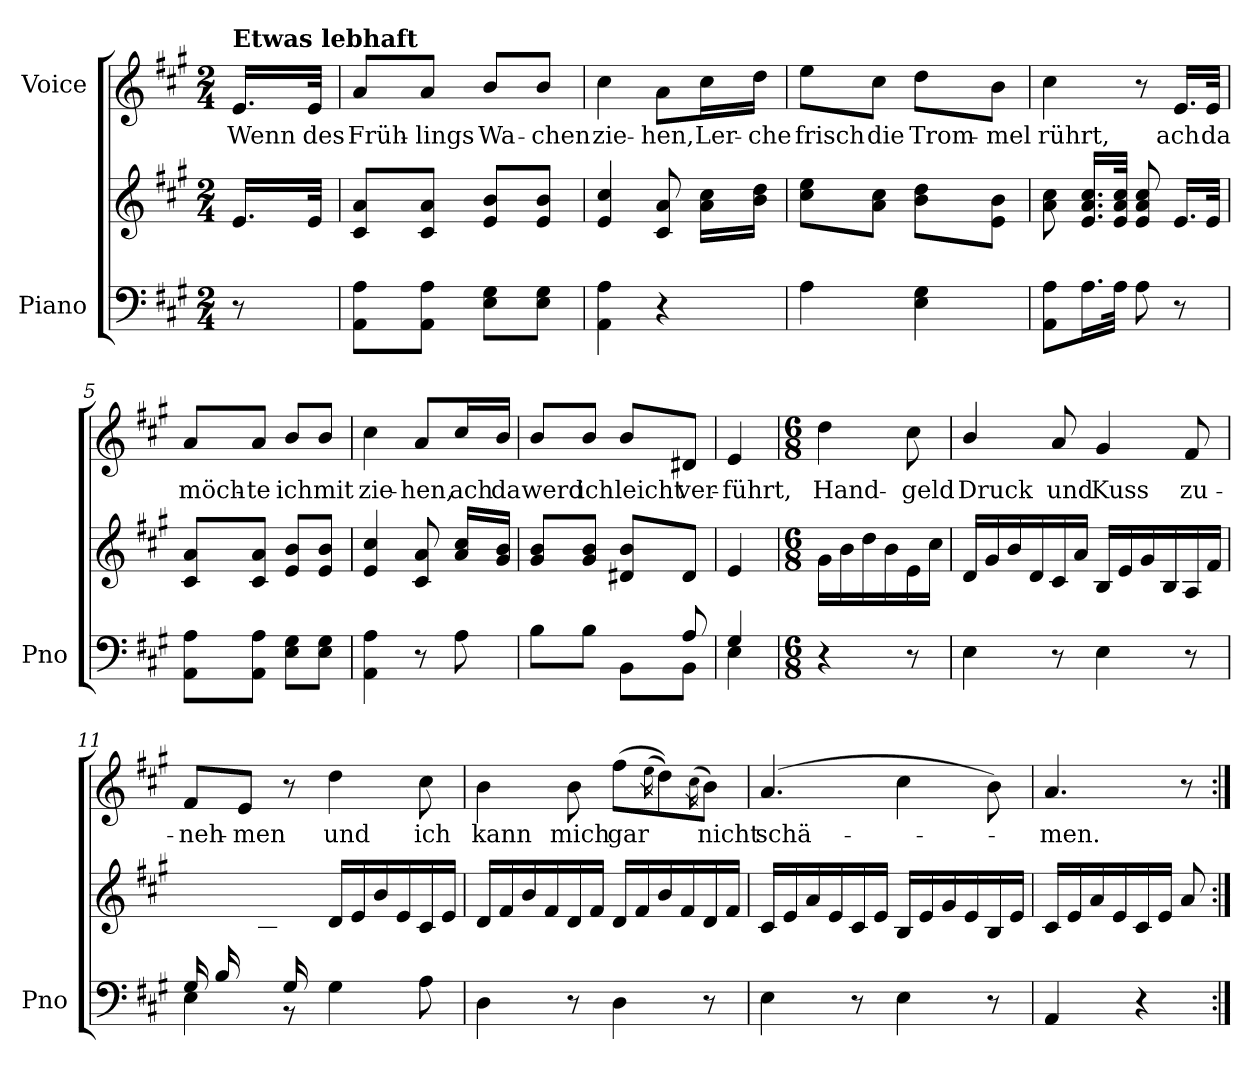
**kern	**kern	**kern	**text
*part2	*part2	*part1	*part1
*staff3	*staff2	*staff1	*staff1
*I"Piano	*	*I"Voice	*
*I'Pno	*	*	*
*clefF4	*clefG2	*clefG2	*
*k[f#c#g#]	*k[f#c#g#]	*k[f#c#g#]	*
*M2/4	*M2/4	*M2/4	*
=	=	=	=
!	!	!LO:TX:a:B:t=Etwas lebhaft	!
!	!	!	!LO:LY:b
8r	16.e/LL	16.e/LL	Wenn
!	!	!	!LO:LY:b
.	32e/JJk	32e/JJk	des
=1	=1	=1	=1
!	!	!	!LO:LY:b
8AA\ 8A\L	8c#/ 8a/L	8a/L	Früh-
!	!	!	!LO:LY:b
8AA\ 8A\J	8c#/ 8a/J	8a/J	-lings
!	!	!	!LO:LY:b
8E\ 8G#\L	8e/ 8b/L	8b/L	Wa-
!	!	!	!LO:LY:b
8E\ 8G#\J	8e/ 8b/J	8b/J	-chen
=2	=2	=2	=2
!	!	!	!LO:LY:b
4AA\ 4A\	4e/ 4cc#/	4cc#\	zie-
!	!	!	!LO:LY:b
4r	8c#/ 8a/	8a\L	-hen,
!	!	!	!LO:LY:b
.	16a\ 16cc#\LL	16cc#\L	Ler-
!	!	!	!LO:LY:b
.	16b\ 16dd\JJ	16dd\JJ	-che
=3	=3	=3	=3
!	!	!	!LO:LY:b
4A\	8cc#\ 8ee\L	8ee\L	frisch
!	!	!	!LO:LY:b
.	8a\ 8cc#\J	8cc#\J	die
!	!	!	!LO:LY:b
4E\ 4G#\	8b\ 8dd\L	8dd\L	Trom-
!	!	!	!LO:LY:b
.	8e\ 8b\J	8b\J	-mel
=4	=4	=4	=4
!	!	!	!LO:LY:b
8AA\ 8A\L	8a\ 8cc#\	4cc#\	rührt,
16.A\L	16.e/ 16.a/ 16.cc#/LL	.	.
32A\JJk	32e/ 32a/ 32cc#/JJk	.	.
8A\	8e/ 8a/ 8cc#/	8r	.
!	!	!	!LO:LY:b
8r	16.e/LL	16.e/LL	ach
!	!	!	!LO:LY:b
.	32e/JJk	32e/JJk	da
!!LO:LB:g=z
=5	=5	=5	=5
!	!	!	!LO:LY:b
8AA\ 8A\L	8c#/ 8a/L	8a/L	möch-
!	!	!	!LO:LY:b
8AA\ 8A\J	8c#/ 8a/J	8a/J	-te
!	!	!	!LO:LY:b
8E\ 8G#\L	8e/ 8b/L	8b/L	ich
!	!	!	!LO:LY:b
8E\ 8G#\J	8e/ 8b/J	8b/J	mit
=6	=6	=6	=6
!	!	!	!LO:LY:b
4AA\ 4A\	4e/ 4cc#/	4cc#\	zie-
!	!	!	!LO:LY:b
8r	8c#/ 8a/	8a/L	-hen,
!	!	!	!LO:LY:b
8A\	16a/ 16cc#/LL	16cc#/L	ach
!	!	!	!LO:LY:b
.	16g#/ 16b/JJ	16b/JJ	da
=7	=7	=7	=7
*^	*	*	*
!	!	!	!	!LO:LY:b
8B\L	4reyy	8g#/ 8b/L	8b/L	werd
!	!	!	!	!LO:LY:b
8B\J	.	8g#/ 8b/J	8b/J	ich
!	!	!	!	!LO:LY:b
8BB\L	8reyy	8d#X/ 8b/L	8b/L	leicht
!	!	!	!	!LO:LY:b
8BB\J	8A/	8d#/J	8d#X/J	ver-
=8	=8	=8	=8	=8
!	!	!	!	!LO:LY:b
4E\	4G#/	4e/	4e/	-führt,
*v	*v	*	*	*
=9	=9	=9	=9
*M6/8	*M6/8	*M6/8	*
*^	*	*	*
!	!	!	!	!LO:LY:b
*v	*v	*	*	*
4r	16g#\LL	4dd\	Hand-
.	16b\	.	.
.	16dd\	.	.
.	16b\	.	.
!	!	!	!LO:LY:b
8r	16e\	8cc#\	-geld
.	16cc#\JJ	.	.
=10	=10	=10	=10
!	!	!	!LO:LY:b
4E\	16d/LL	4b/	Druck
.	16g#/	.	.
.	16b/	.	.
.	16d/	.	.
!	!	!	!LO:LY:b
8r	16c#/	8a/	und
.	16a/JJ	.	.
!	!	!	!LO:LY:b
4E\	16B/LL	4g#/	Kuss
.	16e/	.	.
.	16g#/	.	.
.	16B/	.	.
!	!	!	!LO:LY:b
8r	16A/	8f#/	zu-
.	16f#/JJ	.	.
!!LO:LB:g=z
=11	=11	=11	=11
*^	*	*	*
!	!	!	!	!LO:LY:b
16G#/LL	4E\	8ryy	8f#/L	-neh-
16B/	.	.	.	.
!	!	!	!	!LO:LY:b
8ryy	.	16e/	8e/J	-men
.	.	16B/JJ	.	.
16G#/LL	8rBB	16ryy	8r	.
4..ryy	.	16e\JJ	.	.
!	!	!	!	!LO:LY:b
.	4G#\	16d/LL	4dd\	und
.	.	16e/	.	.
.	.	16b/	.	.
.	.	16e/	.	.
!	!	!	!	!LO:LY:b
.	8A\	16c#/	8cc#\	ich
.	.	16e/JJ	.	.
*v	*v	*	*	*
=12	=12	=12	=12
!	!	!	!LO:LY:b
4D\	16d/LL	4b\	kann
.	16f#/	.	.
.	16b/	.	.
.	16f#/	.	.
!	!	!	!LO:LY:b
8r	16d/	8b\	mich
.	16f#/JJ	.	.
!	!	!	!LO:LY:b
4D\	16d/LL	(8ff#\L	gar
.	16f#/	.	.
.	.	(16qee\	.
.	16b/	8dd\))	.
.	16f#/	.	.
.	.	(16qcc#\	.
!	!	!	!LO:LY:b
8r	16d/	8b\J)	nicht
.	16f#/JJ	.	.
=13	=13	=13	=13
!	!	!	!LO:LY:b
4E\	16c#/LL	(4.a/	schä-
.	16e/	.	.
.	16a/	.	.
.	16e/	.	.
8r	16c#/	.	.
.	16e/JJ	.	.
4E\	16B/LL	4cc#\	.
.	16e/	.	.
.	16g#/	.	.
.	16e/	.	.
8r	16B/	8b\)	.
.	16e/JJ	.	.
=14	=14	=14	=14
!	!	!	!LO:LY:b
4AA/	16c#/LL	4.a/	-men.
.	16e/	.	.
.	16a/	.	.
.	16e/	.	.
4r	16c#/	.	.
.	16e/JJ	.	.
.	8a/	8r	.
=:|!	=:|!	=:|!	=:|!
*-	*-	*-	*-
